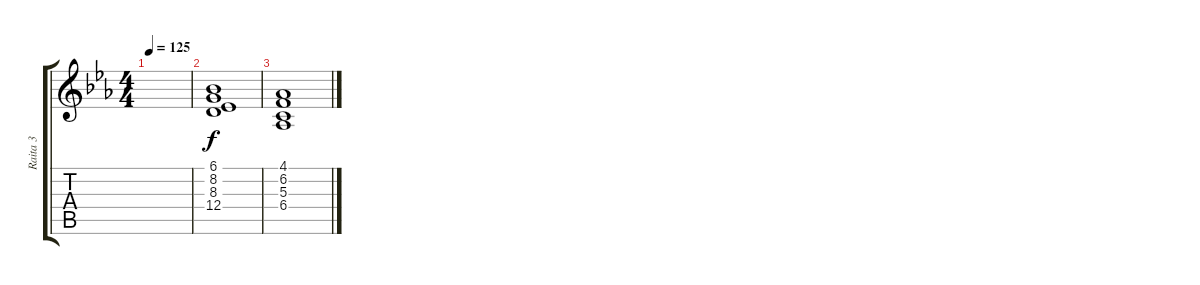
\track ("Raita 3" "Raita 3") {instrument electricpiano1}
\staff {score tabs}
\tuning (E4 B3 G3 D3 A2 E2) {hide}
\ts (4 4)
\tempo 125
\clef g2
\ks cminor
|
(6.1 8.2 8.3 12.4).1 |
(4.1 6.2 5.3 6.4).1
